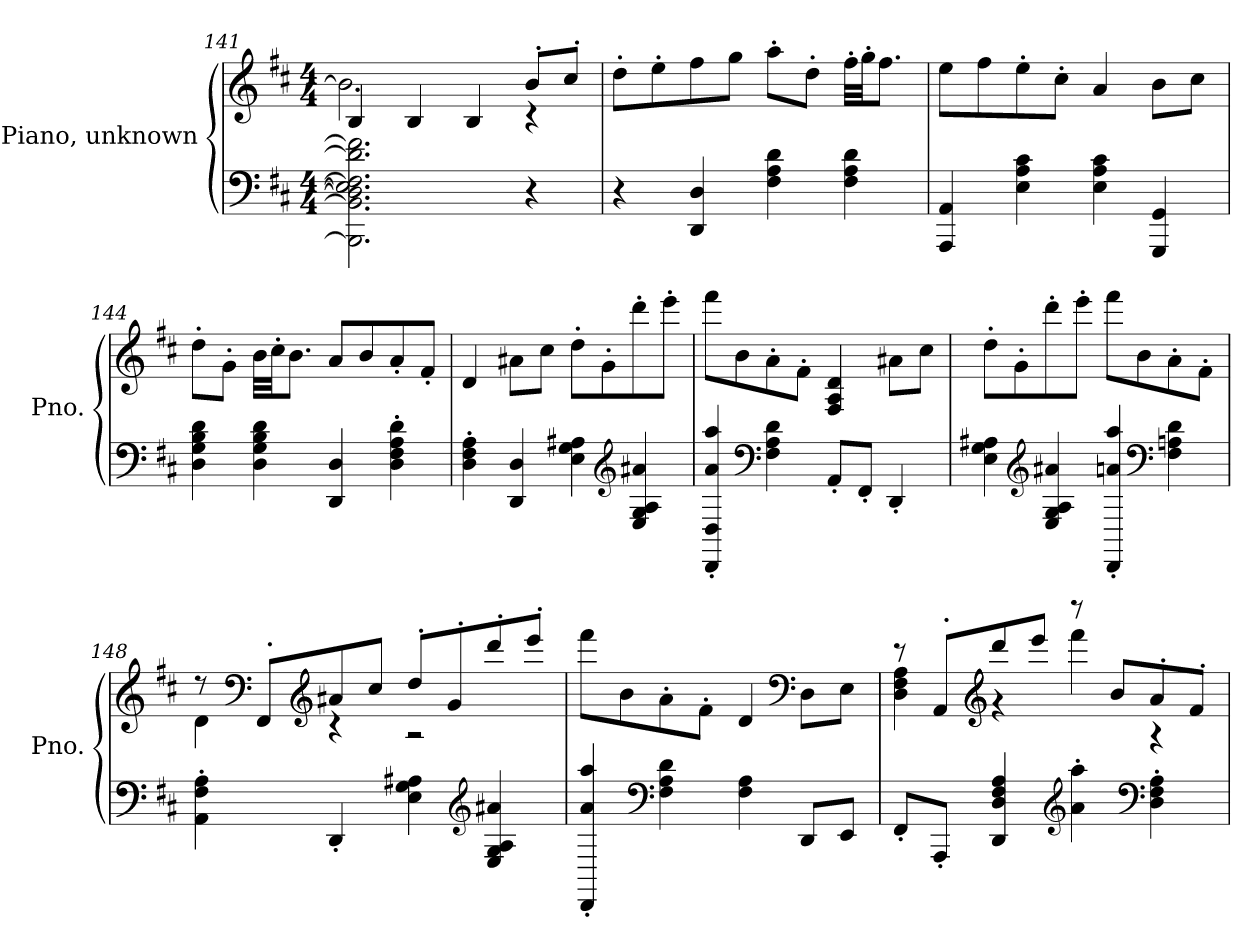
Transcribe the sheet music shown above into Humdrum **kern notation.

**kern	**kern
*part1	*part1
*staff2	*staff1
*I"Piano, unknown	*
*I'Pno.	*
*clefF4	*clefG2
*k[f#c#]	*k[f#c#]
*M4/4	*M4/4
=141	=141
*	*^
2.BBB\] 2.BB\] 2.D\] 2.E\] 2.F#\] 2.d\] 2.f#\]	4B/	2.b\]
.	4B/	.
.	4B/	.
4r	8b'/L	4r
.	8cc#'/J	.
*	*v	*v
!!LO:LB:g=z
=142	=142
4r	8dd'\L
.	8ee'\
4DD/ 4D/	8ff#\
.	8gg\J
4F#\ 4A\ 4d\	8aa'\L
.	8dd'\J
4F#\ 4A\ 4d\	32ff#'\LLL
.	32gg'\JJ
.	8.ff#\J
=143	=143
4AAA/ 4AA/	8ee\L
.	8ff#\
4E\ 4A\ 4c#\	8ee'\
.	8cc#'\J
4E\ 4A\ 4c#\	4a/
4GGG/ 4GG/	8b\L
.	8cc#\J
=144	=144
4D\ 4G\ 4B\ 4d\	8dd'\L
.	8g'\J
4D\ 4G\ 4B\ 4d\	32b\LLL
.	32cc#'\JJ
.	8.b\J
4DD/ 4D/	8a/L
.	8b/
4D\' 4F#\' 4A\' 4d\'	8a'/
.	8f#'/J
=145	=145
4D\' 4F#\' 4A\'	4d/
4DD/ 4D/	8a#X\L
.	8cc#\J
4E\ 4G\ 4A#X\	8dd'\L
.	8g'\
*clefG2	*
4E/ 4G/ 4A#/ 4a#X/	8ddd'\
.	8eee'\J
!!LO:LB:g=z
=146	=146
4DD/' 4D/' 4a/' 4aa/'	8fff#\L
.	8b\
*clefF4	*
4F#\ 4A\ 4d\	8a'\
.	8f#'\J
8AA'/L	4F#/ 4A/ 4d/
8FF#'/J	.
4DD'/	8a#X\L
.	8cc#\J
=147	=147
4E\ 4G\ 4A#X\	8dd'\L
.	8g'\
*clefG2	*
4E/ 4G/ 4A#/ 4a#X/	8ddd'\
.	8eee'\J
4DD/' 4an/' 4aa/'	8fff#\L
.	8b\
*clefF4	*
4F#\ 4An\ 4d\	8a'\
.	8f#'\J
=148	=148
*	*^
4AA\' 4F#\' 4A\'	8r	4d\
*	*clefF4	*
.	8FF#'/L	.
*	*clefG2	*
4DD'/	8a#X/	4r
.	8cc#/J	.
4E\ 4G\ 4A#X\	8dd'/L	2r
.	8g'/	.
*clefG2	*	*
4E/ 4G/ 4A#/ 4a#X/	8ddd'/	.
.	8eee'/J	.
*	*v	*v
!!LO:PB:g=z
=149	=149
4DD/' 4a/' 4aa/'	8fff#\L
.	8b\
*clefF4	*
4F#\ 4A\ 4d\	8a'\
.	8f#'\J
4F#\ 4A\	4d/
*	*clefF4
8DD/L	8D\L
8EE/J	8E\J
=150	=150
*	*^
8FF#'/L	8r	4D\ 4F#\ 4A\
8AAA'/J	8AA'/L	.
*	*clefG2	*
4DD/ 4D/ 4F#/ 4A/	8ddd/	4r
.	8eee/J	.
*clefG2	*	*
4a\' 4aa\'	8r	4fff#\
.	8b/L	.
*clefF4	*	*
4D\' 4F#\' 4A\'	8a'/	4r
.	8f#'/J	.
*	*v	*v
=	=
*-	*-
